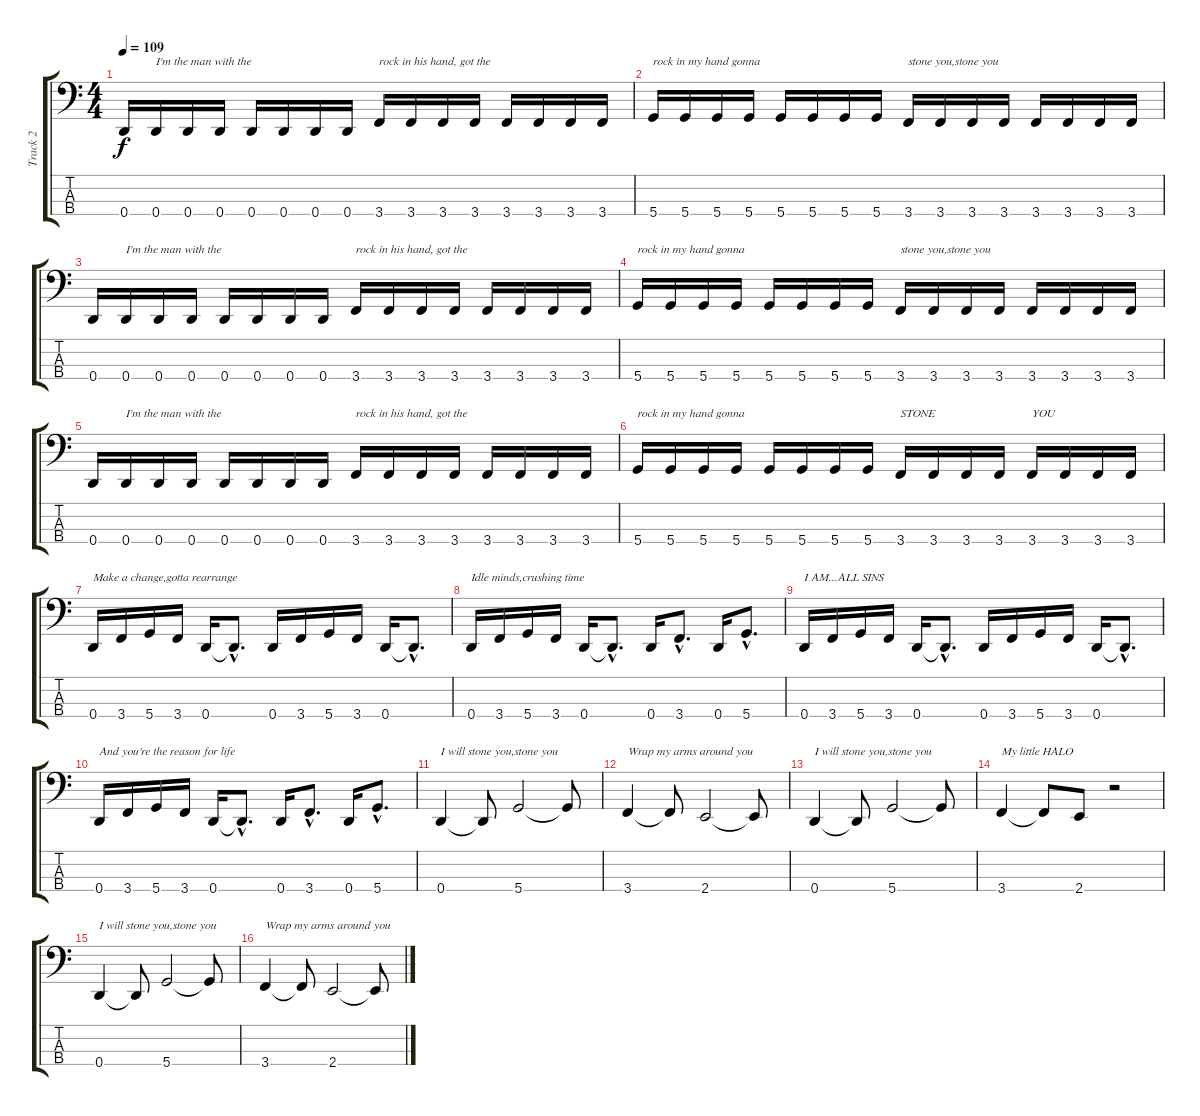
\track ("Track 2" "Track 2") {instrument electricbasspick}
\staff {score tabs}
\tuning (G2 D2 A1 D1) {hide}
\ts (4 4)
\tempo 109
\clef f4
\ks c
0.4.16{dy f} 0.4.16{txt "I'm the man with the"} 0.4.16 0.4.16 0.4.16 0.4.16 0.4.16 0.4.16 3.4.16{txt "rock in his hand, got the"} 3.4.16 3.4.16 3.4.16 3.4.16 3.4.16 3.4.16 3.4.16 |
5.4.16{txt "rock in my hand gonna"} 5.4.16 5.4.16 5.4.16 5.4.16 5.4.16 5.4.16 5.4.16 3.4.16{txt "stone you,stone you"} 3.4.16 3.4.16 3.4.16 3.4.16 3.4.16 3.4.16 3.4.16 |
0.4.16 0.4.16{txt "I'm the man with the"} 0.4.16 0.4.16 0.4.16 0.4.16 0.4.16 0.4.16 3.4.16{txt "rock in his hand, got the"} 3.4.16 3.4.16 3.4.16 3.4.16 3.4.16 3.4.16 3.4.16 |
5.4.16{txt "rock in my hand gonna"} 5.4.16 5.4.16 5.4.16 5.4.16 5.4.16 5.4.16 5.4.16 3.4.16{txt "stone you,stone you"} 3.4.16 3.4.16 3.4.16 3.4.16 3.4.16 3.4.16 3.4.16 |
0.4.16 0.4.16{txt "I'm the man with the"} 0.4.16 0.4.16 0.4.16 0.4.16 0.4.16 0.4.16 3.4.16{txt "rock in his hand, got the"} 3.4.16 3.4.16 3.4.16 3.4.16 3.4.16 3.4.16 3.4.16 |
5.4.16{txt "rock in my hand gonna"} 5.4.16 5.4.16 5.4.16 5.4.16 5.4.16 5.4.16 5.4.16 3.4.16{txt "STONE"} 3.4.16 3.4.16 3.4.16 3.4.16{txt "YOU"} 3.4.16 3.4.16 3.4.16 |
0.4.16{txt "Make a change,gotta rearrange"} 3.4.16 5.4.16 3.4.16 0.4.16 0.4{hac t}.8{d} 0.4.16 3.4.16 5.4.16 3.4.16 0.4.16 0.4{hac t}.8{d} |
0.4.16{txt "Idle minds,crushing time"} 3.4.16 5.4.16 3.4.16 0.4.16 0.4{hac t}.8{d} 0.4.16 3.4{hac}.8{d} 0.4.16 5.4{hac}.8{d} |
0.4.16{txt "I AM...ALL SINS"} 3.4.16 5.4.16 3.4.16 0.4.16 0.4{hac t}.8{d} 0.4.16 3.4.16 5.4.16 3.4.16 0.4.16 0.4{hac t}.8{d} |
0.4.16{txt "And you're the reason for life"} 3.4.16 5.4.16 3.4.16 0.4.16 0.4{hac t}.8{d} 0.4.16 3.4{hac}.8{d} 0.4.16 5.4{hac}.8{d} |
0.4.4{txt "I will stone you,stone you"} 0.4{t}.8 5.4.2 5.4{t}.8 |
3.4.4{txt "Wrap my arms around you "} 3.4{t}.8 2.4.2 2.4{t}.8 |
0.4.4{txt "I will stone you,stone you "} 0.4{t}.8 5.4.2 5.4{t}.8 |
3.4.4{txt "My little HALO"} 3.4{t}.8 2.4.8 r.2 |
0.4.4{txt "I will stone you,stone you"} 0.4{t}.8 5.4.2 5.4{t}.8 |
3.4.4{txt "Wrap my arms around you "} 3.4{t}.8 2.4.2 2.4{t}.8
